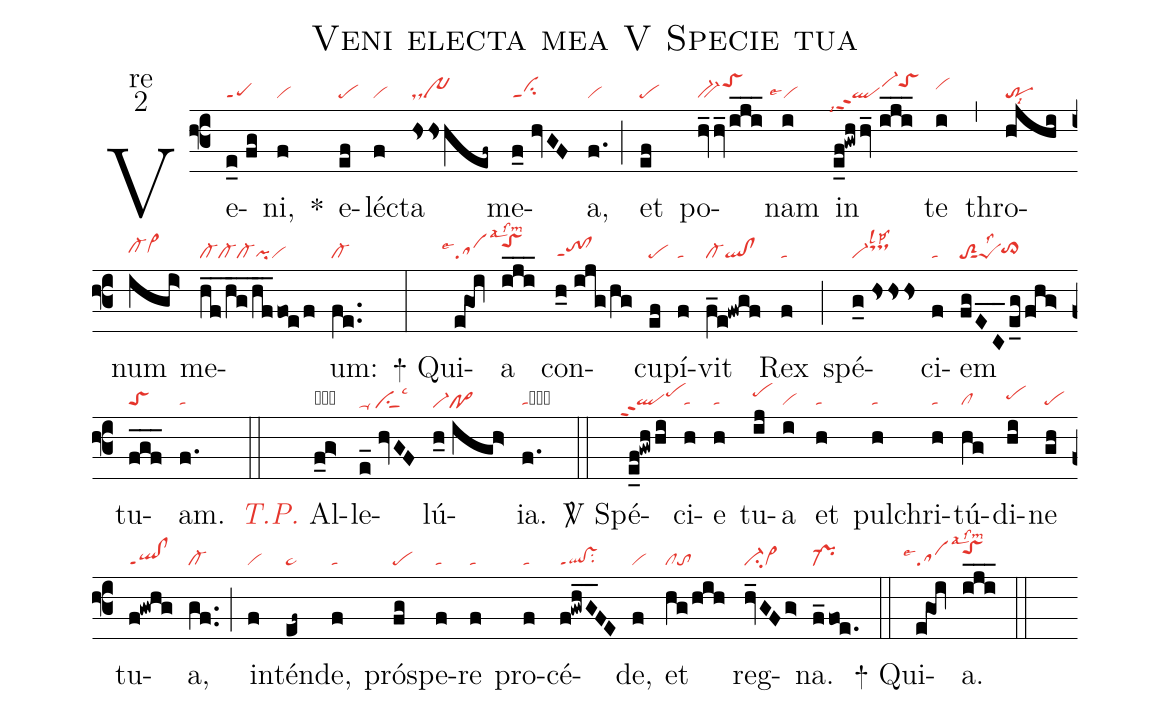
name:Veni electa mea V Specie tua;
office-part:re;
mode:2;
nabc-lines:1;
%%
(f3) Ve(e_0//fg|peppt1)ni,(f|vi) <sp>*</sp>() e(ef|pe)léc(f|vi)ta(hshshef~|dspo~) me(f_0//hvGF|cippt1)a,(f.|vi) (;) et(ef|pe) po(hv_hv_2iji___|bv-toShj)nam(i|```vilse4) in(e_f!gwhhv_2//iji___|`qlppt2lsi7vi-hjtoShj) te(i|vihi) (,) thro(hjhi|trlsi8)num(igi>|cl-hhvi>hh) me(hf__/hg__/hf__foe/f|cl-cl-cl-pivi)um:(fe..|cl-) (:)

<sp>+</sp> Qui(e@goi|```salse4lsal3)a(iji___|toShjlssm2) con(h_0//ijg/hg|tohh!clhhppt1)cu(ef|pe)pí(f|ta)vit(f_e!fwgf|cl-ql!cl) Rex(f|ta) (;) spé(g_0//hshshs|vi-tshilsl2lsp2)ci(f|ta)em(fgEC__e_g/fhg>|toS2sut1peSlss2to>hh) tu(fgf___|toS)am.(f.|ta) (::)

<c><i>T.P.</i></c> Al(f_g>|obpe>1he)le(e_//hvGF|ta-he/vihesu1sut1lsc3)lú(h_0//igh>|vi-hepo>he){ia}.(f.|tacb) (::)

<sp>V/</sp> Spé(e_f!gwhhi|``qlppt2pehi)ci(h|ta)e(h|ta) tu(ij|pehi)a(i|vi) et(h|ta) pul(h|ta)chri(h|ta)tú(hg|cl)di(hi|pehh)ne(gh|pe) tu(f!gwhg|ql!clppt1)a,(gf..|cl-) (;) in(f|vi)tén(ef~|pe~)de,(f|ta) prós(fg|pe)pe(f|ta)re(f|ta) pro(f|ta)cé(f!gwhG__FE|ql!vsppt1su2)de,(f|vi) et(hg/hih|clto) reg(hv_GFg>|ci-vi>)na.(f_foe.|pr-) (::)

<sp>+</sp> Qui(e@goi|```salse4lsal3)a.(iji___|toShjlssm2) (::)
